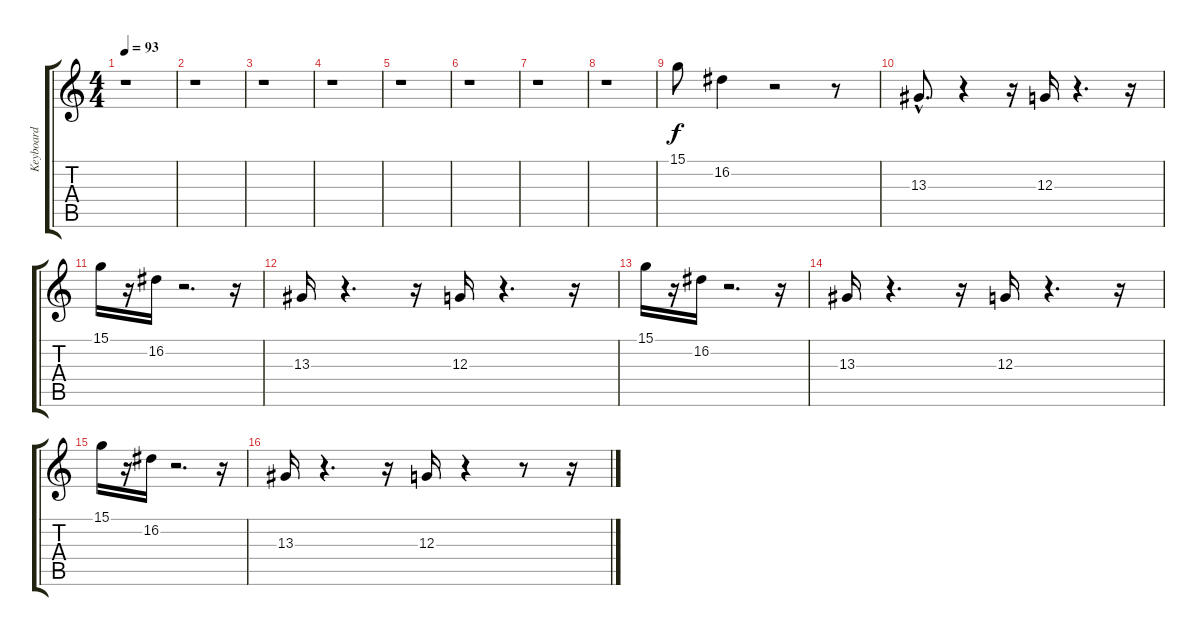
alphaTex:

\track ("Keyboard" "Keyboard") {instrument glockenspiel}
\staff {score tabs}
\tuning (E4 B3 G3 D3 A2 E2) {hide}
\ts (4 4)
\tempo 93
\clef g2
\ks c
r.1{dy f} |
r.1 |
r.1 |
r.1 |
r.1 |
r.1 |
r.1 |
r.1 |
15.1.8 16.2.4 r.2 r.8 |
13.3{hac}.8{d} r.4 r.16 12.3.16 r.4{d} r.16 |
15.1.16 r.16 16.2.16 r.2{d} r.16 |
13.3.16 r.4{d} r.16 12.3.16 r.4{d} r.16 |
15.1.16 r.16 16.2.16 r.2{d} r.16 |
13.3.16 r.4{d} r.16 12.3.16 r.4{d} r.16 |
15.1.16 r.16 16.2.16 r.2{d} r.16 |
13.3.16 r.4{d} r.16 12.3.16 r.4 r.8 r.16
